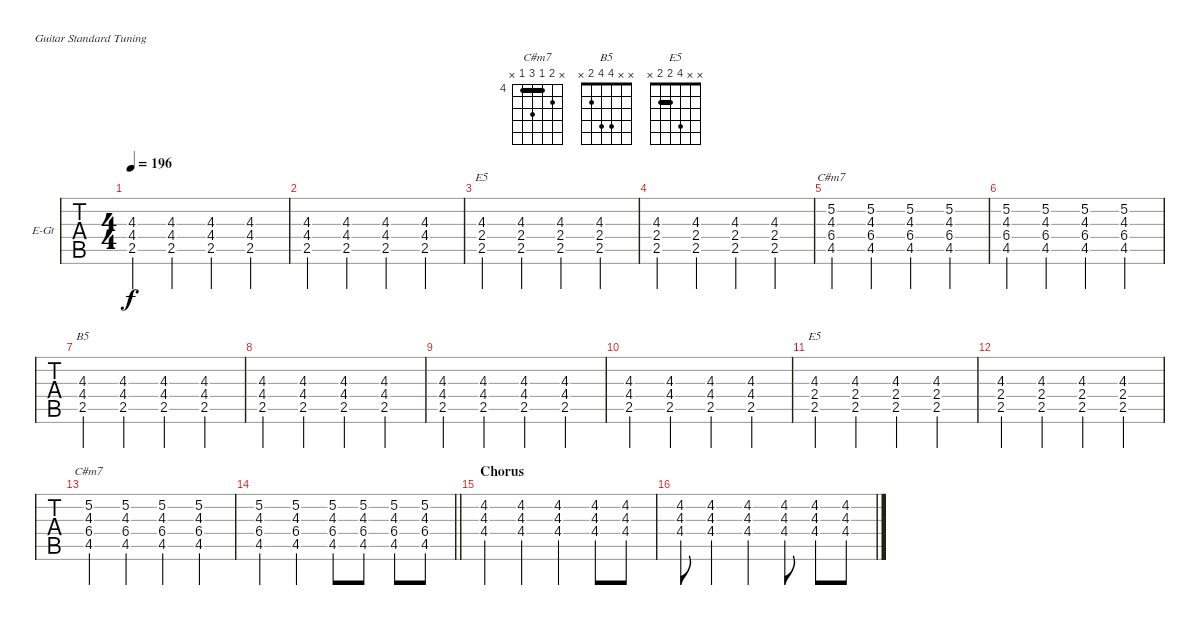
\bracketExtendMode groupsimilarinstruments
\firstSystemTrackNameOrientation horizontal
\otherSystemsTrackNameOrientation horizontal
\track ("Nick" "E-Gt") {instrument distortionguitar}
\staff {tabs}
\tuning (E4 B3 G3 D3 A2 E2)
\chord ("C#m7" x 5 4 6 4 x) {firstfret 4 barre 4}
\chord ("B5" x x 4 4 2 x)
\chord ("E5" x x 4 2 2 x) {barre 2}
\ts (4 4)
\tempo 196
\clef g2
\ks c
(4.3 4.4 2.5).4{dy f} (4.3 4.4 2.5).4 (4.3 4.4 2.5).4 (4.3 4.4 2.5).4 |
(4.3 4.4 2.5).4 (4.3 4.4 2.5).4 (4.3 4.4 2.5).4 (4.3 4.4 2.5).4 |
(4.3 2.4 2.5).4{ch "E5"} (4.3 2.4 2.5).4 (4.3 2.4 2.5).4 (4.3 2.4 2.5).4 |
(4.3 2.4 2.5).4 (4.3 2.4 2.5).4 (4.3 2.4 2.5).4 (4.3 2.4 2.5).4 |
(5.2 4.3 6.4 4.5).4{ch "C#m7"} (5.2 4.3 6.4 4.5).4 (5.2 4.3 6.4 4.5).4 (5.2 4.3 6.4 4.5).4 |
(5.2 4.3 6.4 4.5).4 (5.2 4.3 6.4 4.5).4 (5.2 4.3 6.4 4.5).4 (5.2 4.3 6.4 4.5).4 |
(4.3 4.4 2.5).4{ch "B5"} (4.3 4.4 2.5).4 (4.3 4.4 2.5).4 (4.3 4.4 2.5).4 |
(4.3 4.4 2.5).4 (4.3 4.4 2.5).4 (4.3 4.4 2.5).4 (4.3 4.4 2.5).4 |
(4.3 4.4 2.5).4 (4.3 4.4 2.5).4 (4.3 4.4 2.5).4 (4.3 4.4 2.5).4 |
(4.3 4.4 2.5).4 (4.3 4.4 2.5).4 (4.3 4.4 2.5).4 (4.3 4.4 2.5).4 |
(4.3 2.4 2.5).4{ch "E5"} (4.3 2.4 2.5).4 (4.3 2.4 2.5).4 (4.3 2.4 2.5).4 |
(4.3 2.4 2.5).4 (4.3 2.4 2.5).4 (4.3 2.4 2.5).4 (4.3 2.4 2.5).4 |
(5.2 4.3 6.4 4.5).4{ch "C#m7"} (5.2 4.3 6.4 4.5).4 (5.2 4.3 6.4 4.5).4 (5.2 4.3 6.4 4.5).4 |
\barLineRight lightlight
(5.2 4.3 6.4 4.5).4 (5.2 4.3 6.4 4.5).4 (5.2 4.3 6.4 4.5).8 (5.2 4.3 6.4 4.5).8 (5.2 4.3 6.4 4.5).8 (5.2 4.3 6.4 4.5).8 |
\section ("" "Chorus")
(4.2 4.3 4.4).4 (4.2 4.3 4.4).4 (4.2 4.3 4.4).4 (4.2 4.3 4.4).8 (4.2 4.3 4.4).8 |
(4.2 4.3 4.4).8 (4.2 4.3 4.4).4 (4.2 4.3 4.4).4 (4.2 4.3 4.4).8 (4.2 4.3 4.4).8 (4.2 4.3 4.4).8
